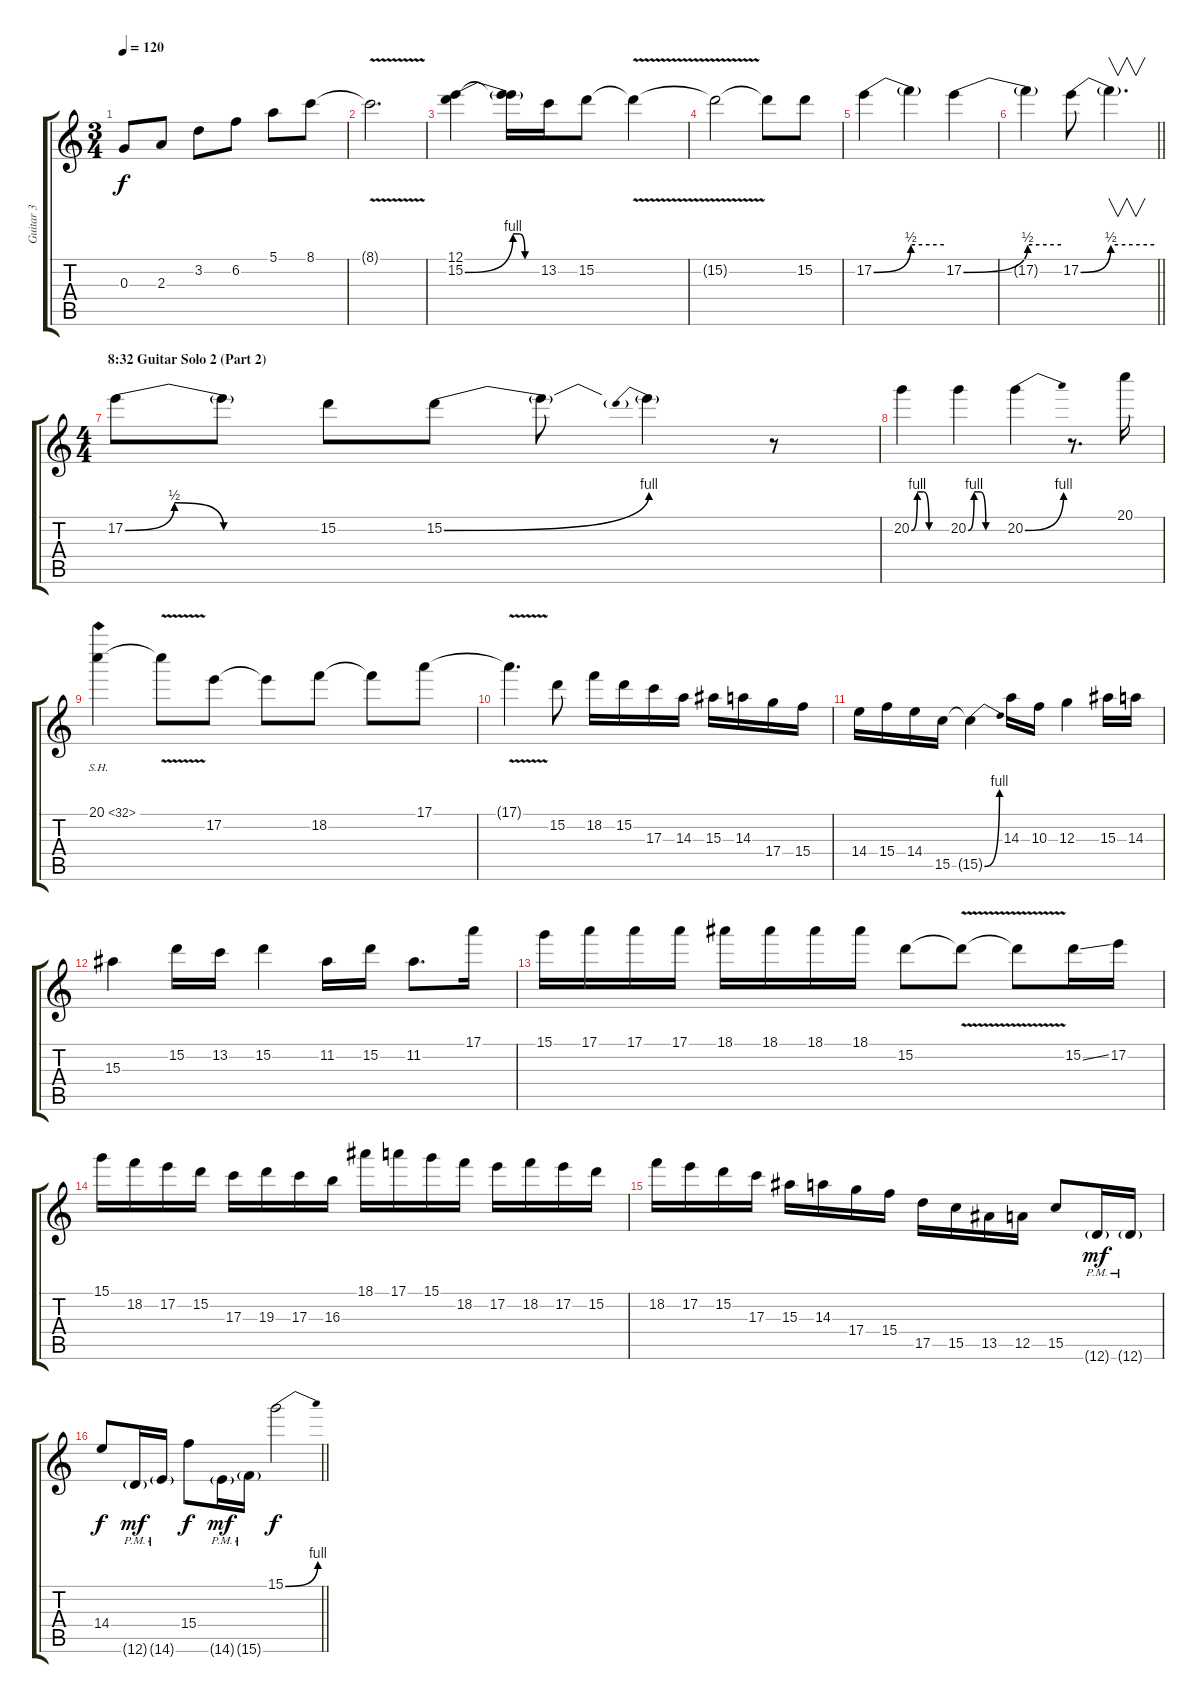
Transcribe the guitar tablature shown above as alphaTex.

\track ("Guitar 3" "Guitar 3") {instrument electricguitarclean}
\staff {score tabs}
\tuning (E4 B3 G3 D3 A2 D2) {hide}
\ts (3 4)
\tempo 120
\clef g2
\ks c
0.3.8{dy f} 2.3.8 3.2.8 6.2.8 5.1.8 8.1.8 |
8.1{v t}.2{d} |
(12.1 15.2{be (bend 0 0 60 4)}).4 (12.1{t} 15.2{be (custom 0 4 15 4 30 0 60 0) t}).16 13.2.16 15.2.8 15.2{v t}.4 |
15.2{t}.2 15.2{t}.8 15.2.8 |
17.2{be (bend 0 0 60 2)}.4 17.2{be (hold 0 2 60 2) t}.4 17.2{be (bend 0 0 60 2)}.4 |
\barLineRight lightlight
17.2{be (hold 0 2 60 2) t}.4 17.2{be (bend 0 0 60 2)}.8 17.2{be (hold 0 2 60 2) t}.4{v d} |
\ts (4 4)
\section ("" "8:32 Guitar Solo 2 (Part 2)")
17.2{be (bendrelease 0 0 15 2 45 2 60 0)}.8 17.2{be (hold 0 0 60 0) t}.8 15.2.8 15.2{be (bend 0 0 60 4)}.8 15.2{t}.8 15.2{be (prebend 0 4 60 4) t}.4 r.8 |
20.2{be (custom 0 0 10 4 20 4 30 0 60 0)}.4 20.2{be (custom 0 0 10 4 20 4 30 0 60 0)}.4 20.2{be (bend 0 0 60 4)}.4 r.8{d} 20.1.16 |
20.1{sh 12}.4 20.1{v t}.8 17.2.8 17.2{t}.8 18.2.8 18.2{t}.8 17.1.8 |
17.1{v t}.4{d} 15.2.8 18.2.16 15.2.16 17.3.16 14.3.16 15.3.16 14.3.16 17.4.16 15.4.16 |
14.4.16 15.4.16 14.4.16 15.5.16 15.5{be (bend 0 0 60 4) t}.4 14.3.16 10.3.16 12.3.4 15.3.16 14.3.16 |
15.3.4 15.2.16 13.2.16 15.2.4 11.2.16 15.2.16 11.2.8{d} 17.1.16 |
15.1.16 17.1.16 17.1.16 17.1.16 18.1.16 18.1.16 18.1.16 18.1.16 15.2.8 15.2{v t}.8 15.2{t}.8 15.2{ss}.16 17.2.16 |
15.1.16 18.2.16 17.2.16 15.2.16 17.3.16 19.3.16 17.3.16 16.3.16 18.1.16 17.1.16 15.1.16 18.2.16 17.2.16 18.2.16 17.2.16 15.2.16 |
18.2.16 17.2.16 15.2.16 17.3.16 15.3.16 14.3.16 17.4.16 15.4.16 17.5.16 15.5.16 13.5.16 12.5.16 15.5.8 12.6{g pm}.16{dy mf} 12.6{g pm}.16 |
\barLineRight lightlight
14.4.8{dy f} 12.6{g pm}.16{dy mf} 14.6{g pm}.16 15.4.8{dy f} 14.6{g pm}.16{dy mf} 15.6{g pm}.16 15.1{be (bend 0 0 60 4)}.2{dy f}
